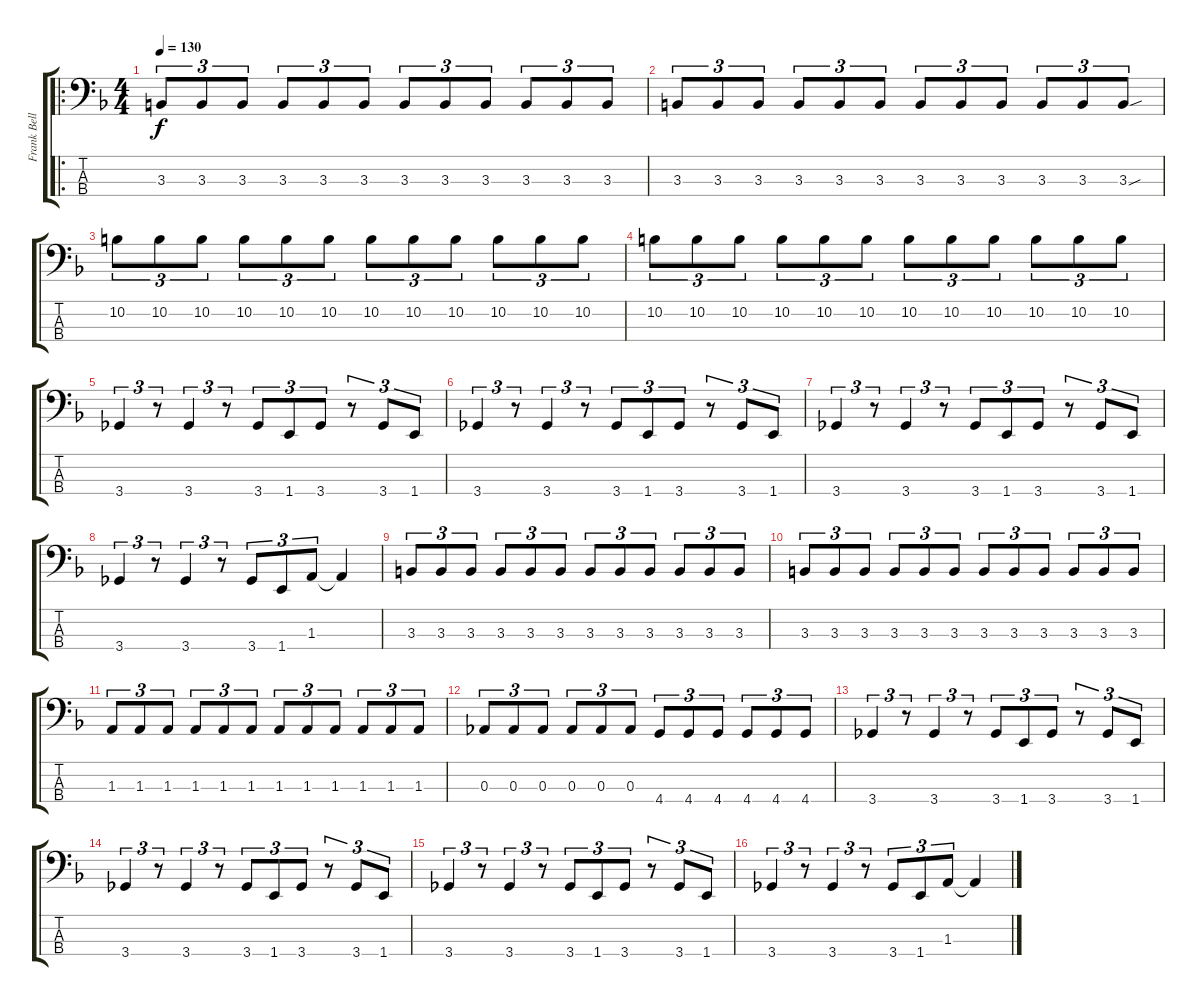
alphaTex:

\track ("Frank Bello" "Frank Bell") {instrument electricbassfinger}
\staff {score tabs}
\tuning (Gb2 Db2 Ab1 Eb1) {hide}
\ro
\ts (4 4)
\tempo 130
\clef f4
\ks f
3.3.8{tu (3 2) dy f} 3.3.8{tu (3 2)} 3.3.8{tu (3 2)} 3.3.8{tu (3 2)} 3.3.8{tu (3 2)} 3.3.8{tu (3 2)} 3.3.8{tu (3 2)} 3.3.8{tu (3 2)} 3.3.8{tu (3 2)} 3.3.8{tu (3 2)} 3.3.8{tu (3 2)} 3.3.8{tu (3 2)} |
3.3.8{tu (3 2)} 3.3.8{tu (3 2)} 3.3.8{tu (3 2)} 3.3.8{tu (3 2)} 3.3.8{tu (3 2)} 3.3.8{tu (3 2)} 3.3.8{tu (3 2)} 3.3.8{tu (3 2)} 3.3.8{tu (3 2)} 3.3.8{tu (3 2)} 3.3.8{tu (3 2)} 3.3{sou}.8{tu (3 2)} |
10.2.8{tu (3 2)} 10.2.8{tu (3 2)} 10.2.8{tu (3 2)} 10.2.8{tu (3 2)} 10.2.8{tu (3 2)} 10.2.8{tu (3 2)} 10.2.8{tu (3 2)} 10.2.8{tu (3 2)} 10.2.8{tu (3 2)} 10.2.8{tu (3 2)} 10.2.8{tu (3 2)} 10.2.8{tu (3 2)} |
10.2.8{tu (3 2)} 10.2.8{tu (3 2)} 10.2.8{tu (3 2)} 10.2.8{tu (3 2)} 10.2.8{tu (3 2)} 10.2.8{tu (3 2)} 10.2.8{tu (3 2)} 10.2.8{tu (3 2)} 10.2.8{tu (3 2)} 10.2.8{tu (3 2)} 10.2.8{tu (3 2)} 10.2.8{tu (3 2)} |
3.4.4{tu (3 2)} r.8{tu (3 2)} 3.4.4{tu (3 2)} r.8{tu (3 2)} 3.4.8{tu (3 2)} 1.4.8{tu (3 2)} 3.4.8{tu (3 2)} r.8{tu (3 2)} 3.4.8{tu (3 2)} 1.4.8{tu (3 2)} |
3.4.4{tu (3 2)} r.8{tu (3 2)} 3.4.4{tu (3 2)} r.8{tu (3 2)} 3.4.8{tu (3 2)} 1.4.8{tu (3 2)} 3.4.8{tu (3 2)} r.8{tu (3 2)} 3.4.8{tu (3 2)} 1.4.8{tu (3 2)} |
3.4.4{tu (3 2)} r.8{tu (3 2)} 3.4.4{tu (3 2)} r.8{tu (3 2)} 3.4.8{tu (3 2)} 1.4.8{tu (3 2)} 3.4.8{tu (3 2)} r.8{tu (3 2)} 3.4.8{tu (3 2)} 1.4.8{tu (3 2)} |
3.4.4{tu (3 2)} r.8{tu (3 2)} 3.4.4{tu (3 2)} r.8{tu (3 2)} 3.4.8{tu (3 2)} 1.4.8{tu (3 2)} 1.3.8{tu (3 2)} 1.3{t}.4 |
3.3.8{tu (3 2)} 3.3.8{tu (3 2)} 3.3.8{tu (3 2)} 3.3.8{tu (3 2)} 3.3.8{tu (3 2)} 3.3.8{tu (3 2)} 3.3.8{tu (3 2)} 3.3.8{tu (3 2)} 3.3.8{tu (3 2)} 3.3.8{tu (3 2)} 3.3.8{tu (3 2)} 3.3.8{tu (3 2)} |
3.3.8{tu (3 2)} 3.3.8{tu (3 2)} 3.3.8{tu (3 2)} 3.3.8{tu (3 2)} 3.3.8{tu (3 2)} 3.3.8{tu (3 2)} 3.3.8{tu (3 2)} 3.3.8{tu (3 2)} 3.3.8{tu (3 2)} 3.3.8{tu (3 2)} 3.3.8{tu (3 2)} 3.3.8{tu (3 2)} |
1.3.8{tu (3 2)} 1.3.8{tu (3 2)} 1.3.8{tu (3 2)} 1.3.8{tu (3 2)} 1.3.8{tu (3 2)} 1.3.8{tu (3 2)} 1.3.8{tu (3 2)} 1.3.8{tu (3 2)} 1.3.8{tu (3 2)} 1.3.8{tu (3 2)} 1.3.8{tu (3 2)} 1.3.8{tu (3 2)} |
0.3.8{tu (3 2)} 0.3.8{tu (3 2)} 0.3.8{tu (3 2)} 0.3.8{tu (3 2)} 0.3.8{tu (3 2)} 0.3.8{tu (3 2)} 4.4.8{tu (3 2)} 4.4.8{tu (3 2)} 4.4.8{tu (3 2)} 4.4.8{tu (3 2)} 4.4.8{tu (3 2)} 4.4.8{tu (3 2)} |
3.4.4{tu (3 2)} r.8{tu (3 2)} 3.4.4{tu (3 2)} r.8{tu (3 2)} 3.4.8{tu (3 2)} 1.4.8{tu (3 2)} 3.4.8{tu (3 2)} r.8{tu (3 2)} 3.4.8{tu (3 2)} 1.4.8{tu (3 2)} |
3.4.4{tu (3 2)} r.8{tu (3 2)} 3.4.4{tu (3 2)} r.8{tu (3 2)} 3.4.8{tu (3 2)} 1.4.8{tu (3 2)} 3.4.8{tu (3 2)} r.8{tu (3 2)} 3.4.8{tu (3 2)} 1.4.8{tu (3 2)} |
3.4.4{tu (3 2)} r.8{tu (3 2)} 3.4.4{tu (3 2)} r.8{tu (3 2)} 3.4.8{tu (3 2)} 1.4.8{tu (3 2)} 3.4.8{tu (3 2)} r.8{tu (3 2)} 3.4.8{tu (3 2)} 1.4.8{tu (3 2)} |
3.4.4{tu (3 2)} r.8{tu (3 2)} 3.4.4{tu (3 2)} r.8{tu (3 2)} 3.4.8{tu (3 2)} 1.4.8{tu (3 2)} 1.3.8{tu (3 2)} 1.3{t}.4
